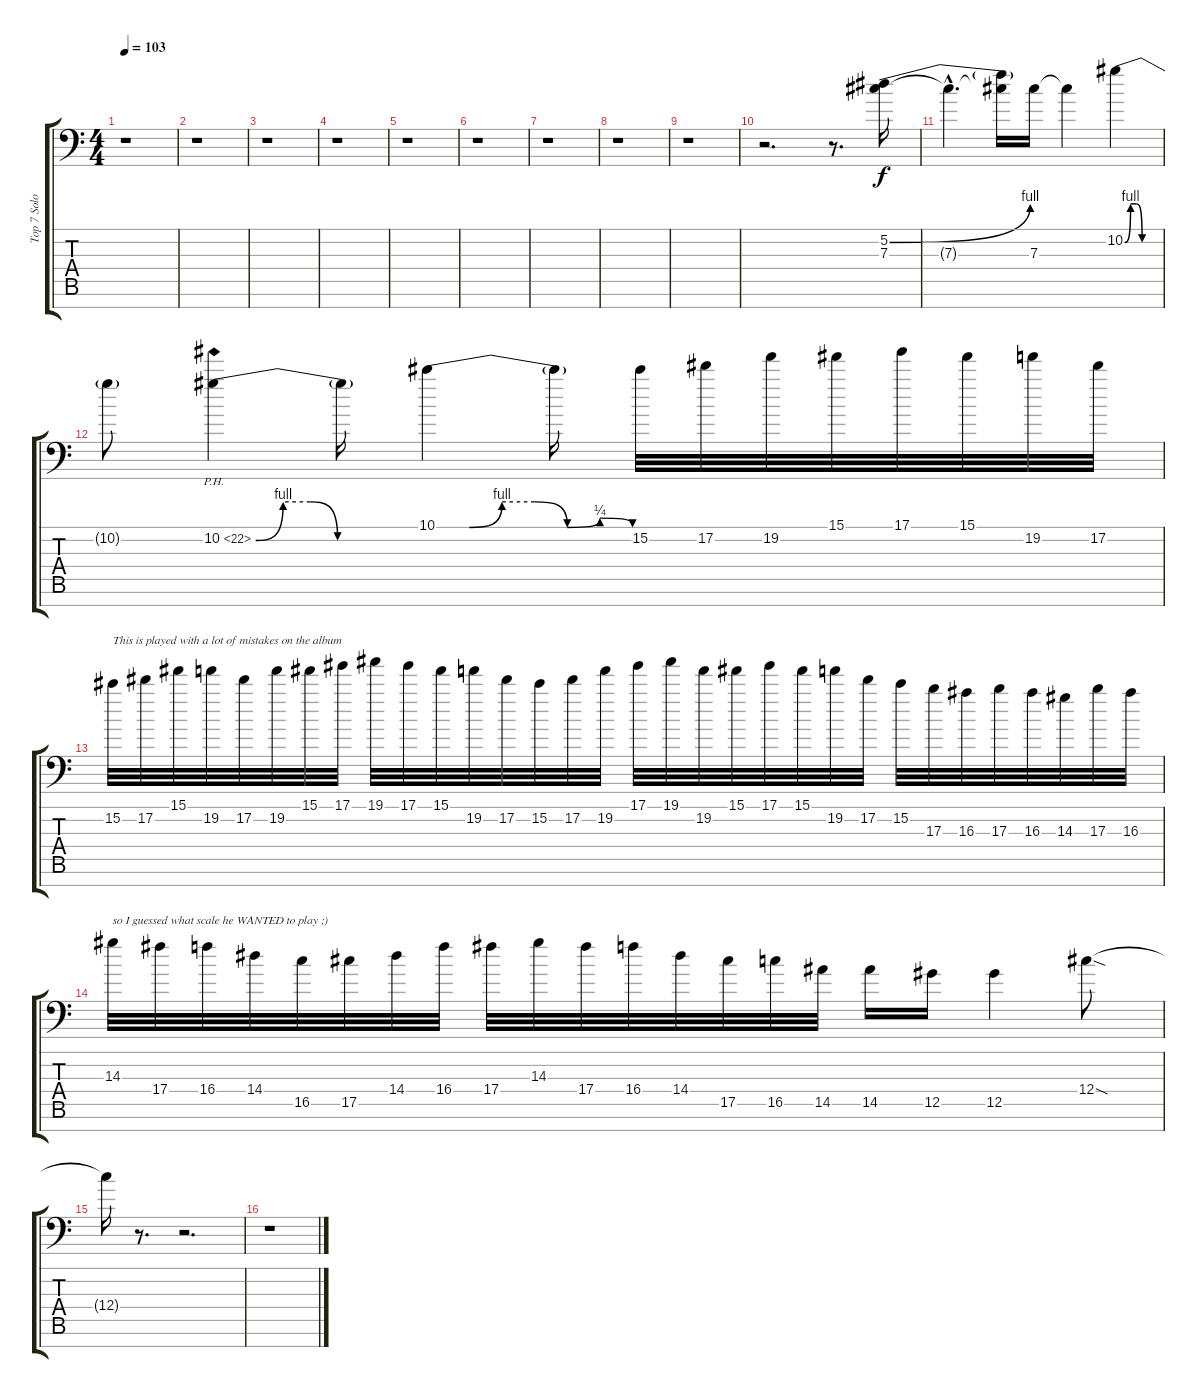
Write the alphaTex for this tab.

\track ("Top 7 Solos (Right Guitar)" "Top 7 Solo") {instrument overdrivenguitar}
\staff {score tabs}
\tuning (Eb4 Bb3 Gb3 Db3 Ab2 Eb2 Bb1) {hide}
\ts (4 4)
\tempo 103
\clef f4
\ks c
r.1{dy f} |
r.1 |
r.1 |
r.1 |
r.1 |
r.1 |
r.1 |
r.1 |
r.1 |
r.2{d} r.8{d} (5.2{be (bend 0 0 60 4)} 7.3).16{volume 15} |
7.3{hac t}.4{d} (5.2{t} 7.3{t}).16 7.3.16 7.3{t}.4 10.2{be (custom 0 0 10 4 20 4 30 0 60 0)}.4 |
10.2{t}.8 10.2{be (custom 0 0 10 4 20 4 30 0 60 0) ph 12}.4 10.2{t}.16 10.1{be (custom 0 0 10 0 20 4 30 4 40 0 50 1 60 0)}.4 10.1{t}.16 15.2.32 17.2.32 19.2.32 15.1.32 17.1.32 15.1.32 19.2.32 17.2.32 |
15.2.32{txt "This is played with a lot of mistakes on the album"} 17.2.32 15.1.32 19.2.32 17.2.32 19.2.32 15.1.32 17.1.32 19.1.32 17.1.32 15.1.32 19.2.32 17.2.32 15.2.32 17.2.32 19.2.32 17.1.32 19.1.32 19.2.32 15.1.32 17.1.32 15.1.32 19.2.32 17.2.32 15.2.32 17.3.32 16.3.32 17.3.32 16.3.32 14.3.32 17.3.32 16.3.32 |
14.3.32{txt "so I guessed what scale he WANTED to play ;)"} 17.4.32 16.4.32 14.4.32 16.5.32 17.5.32 14.4.32 16.4.32 17.4.32 14.3.32 17.4.32 16.4.32 14.4.32 17.5.32 16.5.32 14.5.32 14.5.16 12.5.16 12.5.4 12.4{sod}.8 |
12.4{t}.16 r.8{d} r.2{d} |
r.1
